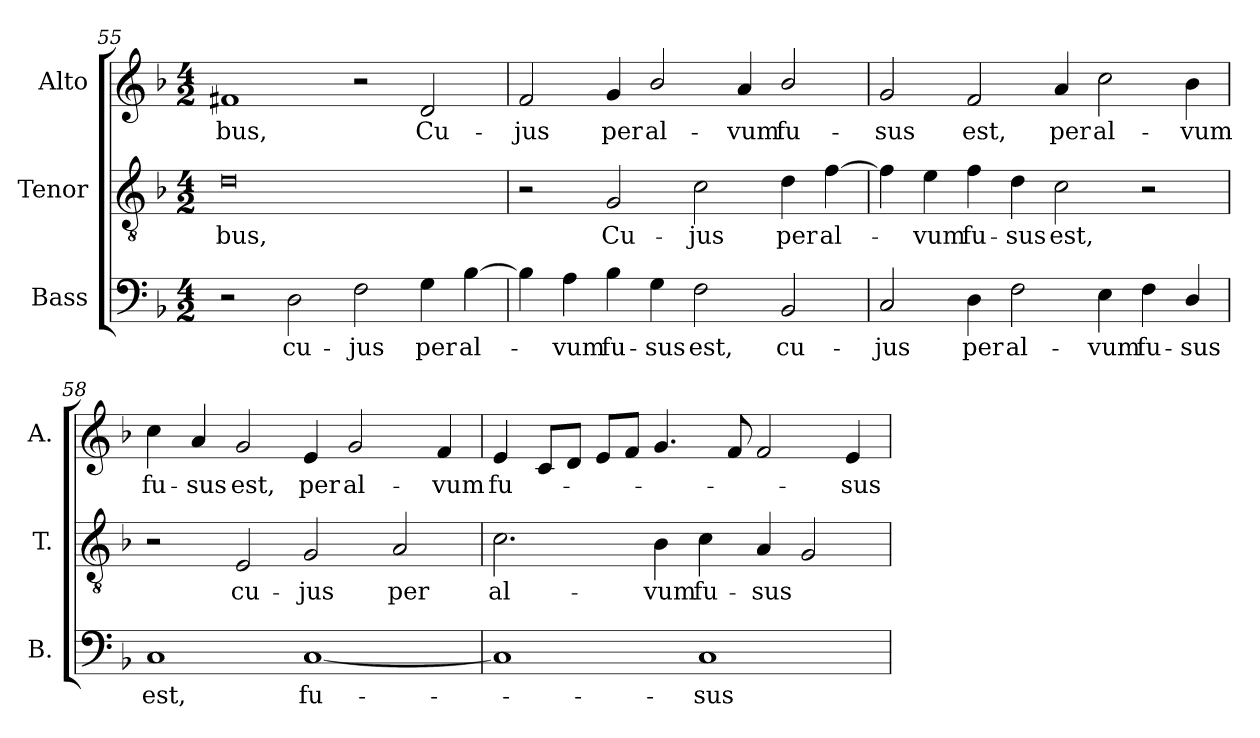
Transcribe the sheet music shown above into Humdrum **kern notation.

**kern	**text	**kern	**text	**kern	**text
*part3	*part3	*part2	*part2	*part1	*part1
*staff3	*staff3	*staff2	*staff2	*staff1	*staff1
*I"Bass	*	*I"Tenor	*	*I"Alto	*
*I'B.	*	*I'T.	*	*I'A.	*
*clefF4	*	*clefGv2	*	*clefG2	*
*	*	*ITrd7c12	*	*	*
*k[b-]	*	*k[b-]	*	*k[b-]	*
*F:	*	*F:	*	*F:	*
*M4/2	*	*M4/2	*	*M4/2	*
=55	=55	=55	=55	=55	=55
!	!	!	!LO:LY:b:color=#000000	!	!
!	!	!	!	!	!LO:LY:b:color=#000000
2r	.	0Di	-bus,	1f#Xi	-bus,
!	!LO:LY:b:color=#000000	!	!	!	!
2Di\	cu-	.	.	.	.
!	!LO:LY:b:color=#000000	!	!	!	!
2Fi\	-jus	.	.	2r	.
!	!LO:LY:b:color=#000000	!	!	!	!
!	!	!	!	!	!LO:LY:b:color=#000000
4Gi\	per	.	.	2di/	Cu-
!	!LO:LY:b:color=#000000	!	!	!	!
[4B-i\	al-	.	.	.	.
=56	=56	=56	=56	=56	=56
!	!	!	!	!	!LO:LY:b:color=#000000
4B-i\]	.	2r	.	2fi/	-jus
!	!LO:LY:b:color=#000000	!	!	!	!
4Ai\	-vum	.	.	.	.
!	!LO:LY:b:color=#000000	!	!	!	!
!	!	!	!LO:LY:b:color=#000000	!	!
!	!	!	!	!	!LO:LY:b:color=#000000
4B-i\	fu-	2GGi/	Cu-	4gi/	per
!	!LO:LY:b:color=#000000	!	!	!	!
!	!	!	!	!	!LO:LY:b:color=#000000
4Gi\	-sus	.	.	2b-i/	al-
!	!LO:LY:b:color=#000000	!	!	!	!
!	!	!	!LO:LY:b:color=#000000	!	!
2Fi\	est,	2Ci\	-jus	.	.
!	!	!	!	!	!LO:LY:b:color=#000000
.	.	.	.	4ai/	-vum
!	!LO:LY:b:color=#000000	!	!	!	!
!	!	!	!LO:LY:b:color=#000000	!	!
!	!	!	!	!	!LO:LY:b:color=#000000
2BB-i/	cu-	4Di\	per	2b-i/	fu-
!	!	!	!LO:LY:b:color=#000000	!	!
.	.	[4Fi\	al-	.	.
!!LO:LB:g=z
=57	=57	=57	=57	=57	=57
!	!LO:LY:b:color=#000000	!	!	!	!
!	!	!	!	!	!LO:LY:b:color=#000000
2Ci/	-jus	4Fi\]	.	2gi/	-sus
!	!	!	!LO:LY:b:color=#000000	!	!
.	.	4Ei\	-vum	.	.
!	!LO:LY:b:color=#000000	!	!	!	!
!	!	!	!LO:LY:b:color=#000000	!	!
!	!	!	!	!	!LO:LY:b:color=#000000
4Di\	per	4Fi\	fu-	2fi/	est,
!	!LO:LY:b:color=#000000	!	!	!	!
!	!	!	!LO:LY:b:color=#000000	!	!
2Fi\	al-	4Di\	-sus	.	.
!	!	!	!LO:LY:b:color=#000000	!	!
!	!	!	!	!	!LO:LY:b:color=#000000
.	.	2Ci\	est,	4ai/	per
!	!LO:LY:b:color=#000000	!	!	!	!
!	!	!	!	!	!LO:LY:b:color=#000000
4Ei\	-vum	.	.	2cci\	al-
!	!LO:LY:b:color=#000000	!	!	!	!
4Fi\	fu-	2r	.	.	.
!	!LO:LY:b:color=#000000	!	!	!	!
!	!	!	!	!	!LO:LY:b:color=#000000
4Di/	-sus	.	.	4b-i\	-vum
=58	=58	=58	=58	=58	=58
!	!LO:LY:b:color=#000000	!	!	!	!
!	!	!	!	!	!LO:LY:b:color=#000000
1Ci	est,	2r	.	4cci\	fu-
!	!	!	!	!	!LO:LY:b:color=#000000
.	.	.	.	4ai/	-sus
!	!	!	!LO:LY:b:color=#000000	!	!
!	!	!	!	!	!LO:LY:b:color=#000000
.	.	2EEi/	cu-	2gi/	est,
!	!LO:LY:b:color=#000000	!	!	!	!
!	!	!	!LO:LY:b:color=#000000	!	!
!	!	!	!	!	!LO:LY:b:color=#000000
[1Ci	fu-	2GGi/	-jus	4ei/	per
!	!	!	!	!	!LO:LY:b:color=#000000
.	.	.	.	2gi/	al-
!	!	!	!LO:LY:b:color=#000000	!	!
.	.	2AAi/	per	.	.
!	!	!	!	!	!LO:LY:b:color=#000000
.	.	.	.	4fi/	-vum
=59	=59	=59	=59	=59	=59
!	!	!	!LO:LY:b:color=#000000	!	!
!	!	!	!	!	!LO:LY:b:color=#000000
1Ci]	.	2.Ci\	al-	4ei/	fu-
.	.	.	.	8ci/L	.
.	.	.	.	8di/J	.
.	.	.	.	8ei/L	.
.	.	.	.	8fi/J	.
!	!	!	!LO:LY:b:color=#000000	!	!
.	.	4BB-i\	-vum	4.gi/	.
!	!LO:LY:b:color=#000000	!	!	!	!
!	!	!	!LO:LY:b:color=#000000	!	!
1Ci	-sus	4Ci\	fu-	.	.
.	.	.	.	8fi/	.
!	!	!	!LO:LY:b:color=#000000	!	!
.	.	4AAi/	-sus	2fi/	.
.	.	2GGi/	.	.	.
!	!	!	!	!	!LO:LY:b:color=#000000
.	.	.	.	4ei/	-sus
=	=	=	=	=	=
*-	*-	*-	*-	*-	*-
